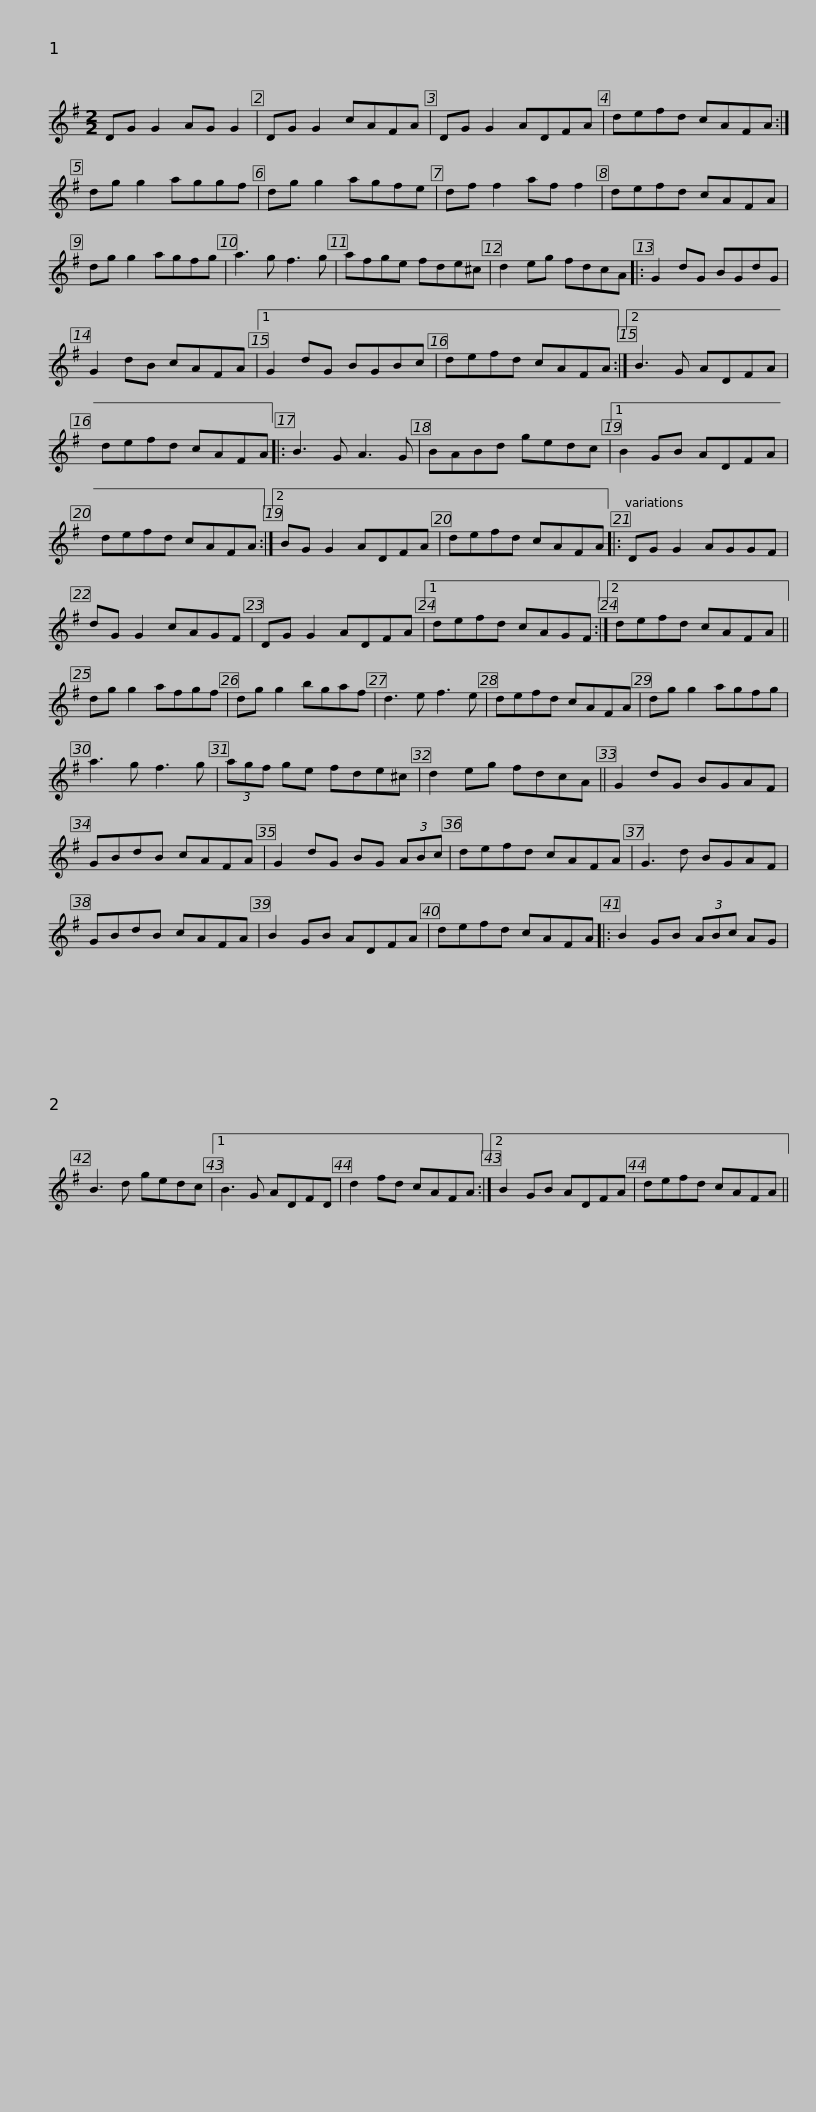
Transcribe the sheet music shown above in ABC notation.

X:1
L:1/8
M:2/2
I:linebreak $
K:G
V:1 treble
V:1
 DG G2 AG G2 | DG G2 cAFA | DG G2 ADFA | defd cAFA :| dg g2 aggf | %5
 dg g2 agfe |$ df f2 af f2 | defd cAFA | dg g2 agfg | a3 g f3 g | %10
 afge fde^c | d2 eg fdcA |:$ G2 dG BGdG | G2 dB cAFA |1 G2 dG BGBc | %15
 defd cAFA :|2 B3 G ADFA | defd cAFA |:$ B3 G A3 G | BABd gedc |1 %20
 B2 GB ADFA | defd cAFA :|2 BG G2 ADFA | defd cAFA |:$ DG G2 AGGF | %25
 dG G2 cAGF | DG G2 ADFA |1 defd cAGF :|2 defd cAFA || dg g2 afgf |$ %30
 dg g2 bgaf | d3 e f3 e | defd cAFA | dg g2 agfg | a3 g f3 g | %35
 (3agf ge fde^c |$ d2 eg fdcA || G2 dG BGAF | GBdB cAFA | G2 dG BG (3ABc | %40
 defd cAFA | G3 d BGAF |$ GBdB cAFA | B2 GB ADFA | defd cAFA |: %45
 B2 GB (3ABc AG | B3 d gedc |1 B3 G ADFD |$ d2 fd cAFA :|2 B2 GB ADFA | %50
 defd cAFA || %51
